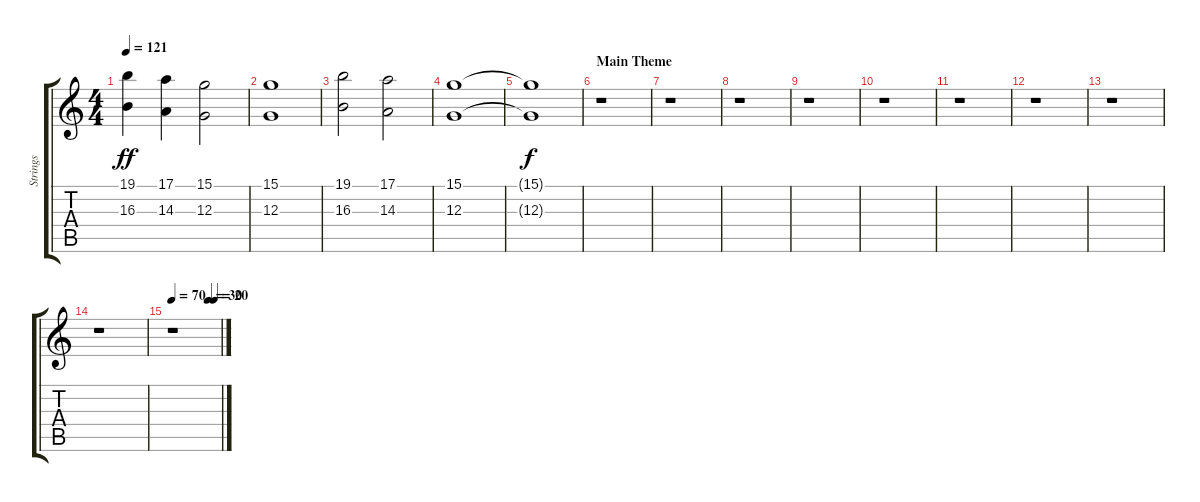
\track ("Strings" "Strings") {instrument synthstrings1}
\staff {score tabs}
\tuning (E4 B3 G3 D3 A2 E2) {hide}
\ts (4 4)
\tempo 121
\clef g2
\ks c
(19.1 16.3).4{dy ff} (17.1 14.3).4 (15.1 12.3).2 |
(15.1 12.3).1 |
(19.1 16.3).2 (17.1 14.3).2 |
(15.1 12.3).1 |
(15.1{t} 12.3{t}).1{dy f} |
\section ("" "Main Theme")
r.1 |
r.1 |
r.1 |
r.1 |
r.1 |
r.1 |
r.1 |
r.1 |
r.1 |
\tempo 70
\tempo (30 0.75)
\tempo (20 0.875)
r.1
